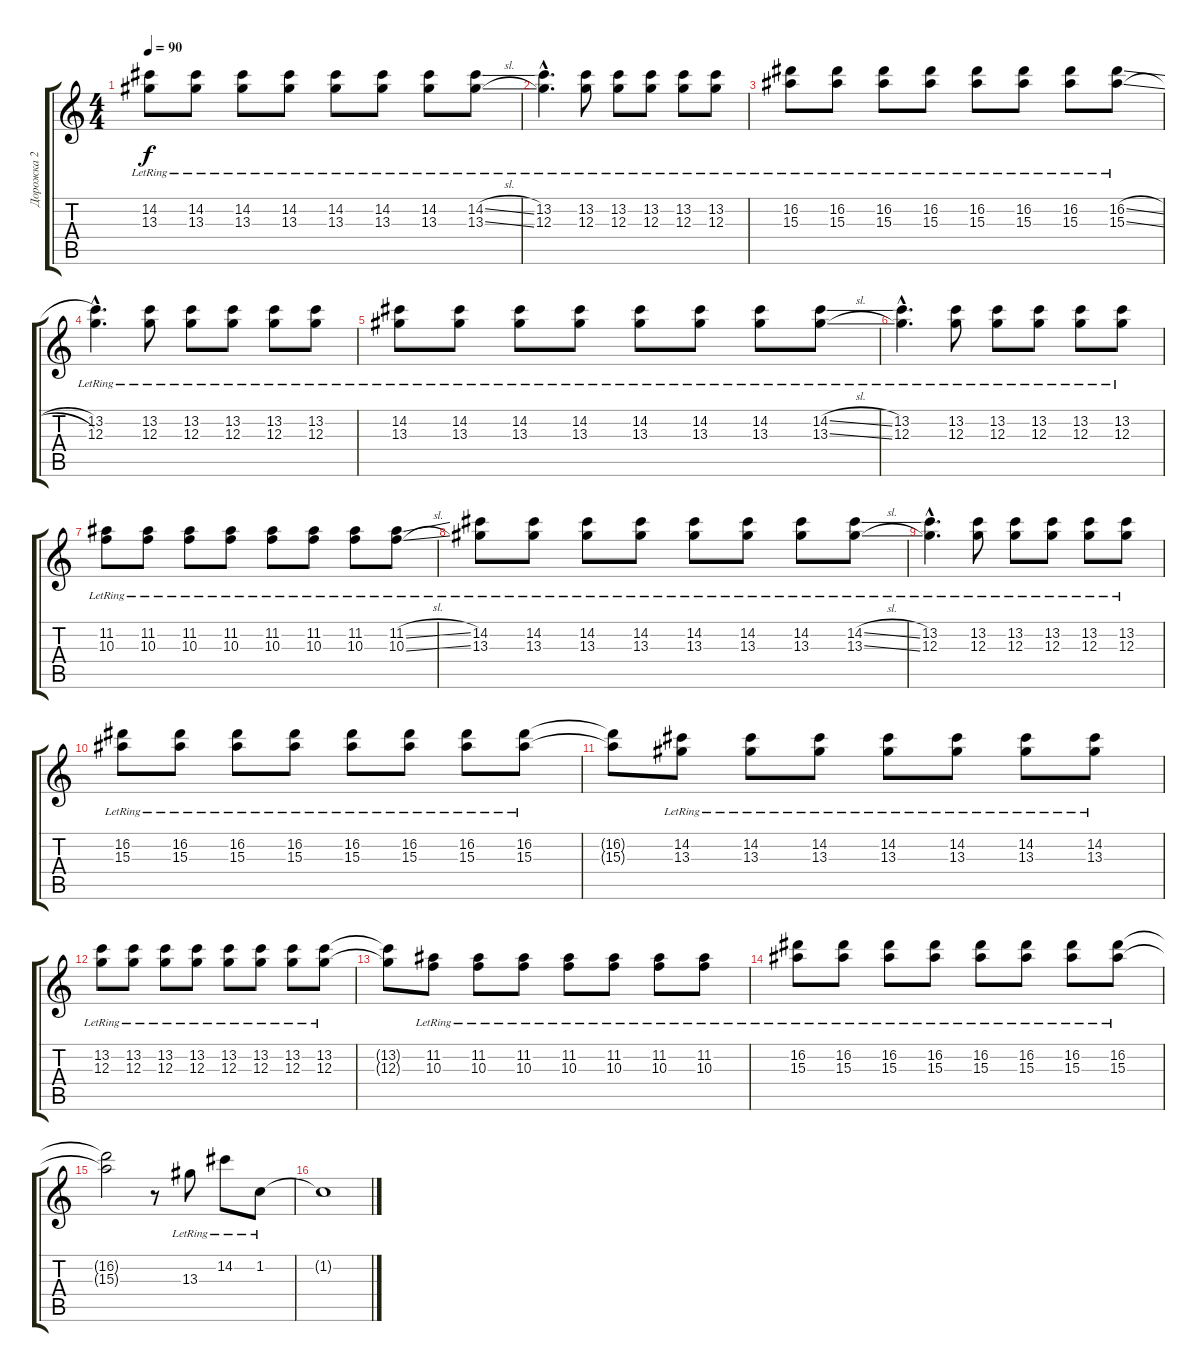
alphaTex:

\track ("Дорожка 2" "Дорожка 2") {instrument electricguitarclean}
\staff {score tabs}
\tuning (E4 B3 G3 D3 A2 E2) {hide}
\ts (4 4)
\tempo 90
\clef g2
\ks c
(14.2{lr} 13.3{lr}).8{dy f volume 10} (14.2{lr} 13.3{lr}).8 (14.2{lr} 13.3{lr}).8 (14.2{lr} 13.3{lr}).8 (14.2{lr} 13.3{lr}).8 (14.2{lr} 13.3{lr}).8 (14.2{lr} 13.3{lr}).8 (14.2{sl lr} 13.3{sl lr}).8 |
(13.2{hac lr} 12.3{hac lr}).4{d} (13.2{lr} 12.3{lr}).8 (13.2{lr} 12.3{lr}).8 (13.2{lr} 12.3{lr}).8 (13.2{lr} 12.3{lr}).8 (13.2{lr} 12.3{lr}).8 |
(16.2{lr} 15.3{lr}).8 (16.2{lr} 15.3{lr}).8 (16.2{lr} 15.3{lr}).8 (16.2{lr} 15.3{lr}).8 (16.2{lr} 15.3{lr}).8 (16.2{lr} 15.3{lr}).8 (16.2{lr} 15.3{lr}).8 (16.2{sl lr} 15.3{sl lr}).8 |
(13.2{hac lr} 12.3{hac lr}).4{d} (13.2{lr} 12.3{lr}).8 (13.2{lr} 12.3{lr}).8 (13.2{lr} 12.3{lr}).8 (13.2{lr} 12.3{lr}).8 (13.2{lr} 12.3{lr}).8 |
(14.2{lr} 13.3{lr}).8{volume 10} (14.2{lr} 13.3{lr}).8 (14.2{lr} 13.3{lr}).8 (14.2{lr} 13.3{lr}).8 (14.2{lr} 13.3{lr}).8 (14.2{lr} 13.3{lr}).8 (14.2{lr} 13.3{lr}).8 (14.2{sl lr} 13.3{sl lr}).8 |
(13.2{hac lr} 12.3{hac lr}).4{d} (13.2{lr} 12.3{lr}).8 (13.2{lr} 12.3{lr}).8 (13.2{lr} 12.3{lr}).8 (13.2{lr} 12.3{lr}).8 (13.2{lr} 12.3{lr}).8 |
(11.2{lr} 10.3{lr}).8 (11.2{lr} 10.3{lr}).8 (11.2{lr} 10.3{lr}).8 (11.2{lr} 10.3{lr}).8 (11.2{lr} 10.3{lr}).8 (11.2{lr} 10.3{lr}).8 (11.2{lr} 10.3{lr}).8 (11.2{sl lr} 10.3{sl lr}).8 |
(14.2{lr} 13.3{lr}).8{volume 10} (14.2{lr} 13.3{lr}).8 (14.2{lr} 13.3{lr}).8 (14.2{lr} 13.3{lr}).8 (14.2{lr} 13.3{lr}).8 (14.2{lr} 13.3{lr}).8 (14.2{lr} 13.3{lr}).8 (14.2{sl lr} 13.3{sl lr}).8 |
(13.2{hac lr} 12.3{hac lr}).4{d} (13.2{lr} 12.3{lr}).8 (13.2{lr} 12.3{lr}).8 (13.2{lr} 12.3{lr}).8 (13.2{lr} 12.3{lr}).8 (13.2{lr} 12.3{lr}).8 |
(16.2{lr} 15.3{lr}).8 (16.2{lr} 15.3{lr}).8 (16.2{lr} 15.3{lr}).8 (16.2{lr} 15.3{lr}).8 (16.2{lr} 15.3{lr}).8 (16.2{lr} 15.3{lr}).8 (16.2{lr} 15.3{lr}).8 (16.2{lr} 15.3{lr}).8 |
(16.2{t} 15.3{t}).8 (14.2{lr} 13.3{lr}).8 (14.2{lr} 13.3{lr}).8 (14.2{lr} 13.3{lr}).8 (14.2{lr} 13.3{lr}).8 (14.2{lr} 13.3{lr}).8 (14.2{lr} 13.3{lr}).8 (14.2{lr} 13.3{lr}).8 |
(13.2{lr} 12.3{lr}).8 (13.2{lr} 12.3{lr}).8 (13.2{lr} 12.3{lr}).8 (13.2{lr} 12.3{lr}).8 (13.2{lr} 12.3{lr}).8 (13.2{lr} 12.3{lr}).8 (13.2{lr} 12.3{lr}).8 (13.2{lr} 12.3{lr}).8 |
(13.2{t} 12.3{t}).8 (11.2{lr} 10.3{lr}).8 (11.2{lr} 10.3{lr}).8 (11.2{lr} 10.3{lr}).8 (11.2{lr} 10.3{lr}).8 (11.2{lr} 10.3{lr}).8 (11.2{lr} 10.3{lr}).8 (11.2{lr} 10.3{lr}).8 |
(16.2{lr} 15.3{lr}).8 (16.2{lr} 15.3{lr}).8 (16.2{lr} 15.3{lr}).8 (16.2{lr} 15.3{lr}).8 (16.2{lr} 15.3{lr}).8 (16.2{lr} 15.3{lr}).8 (16.2{lr} 15.3{lr}).8 (16.2{lr} 15.3{lr}).8 |
(16.2{t} 15.3{t}).2 r.8 13.3{lr}.8{volume 11} 14.2{lr}.8 1.2{lr}.8 |
1.2{t}.1{volume 2}
